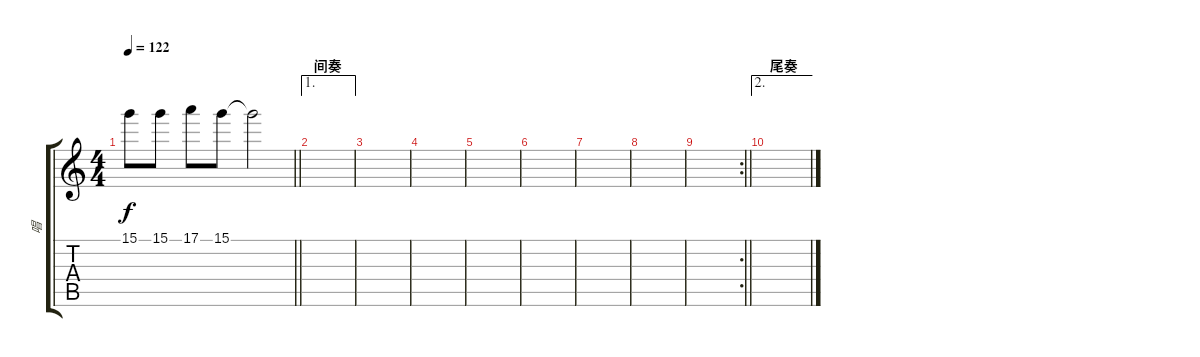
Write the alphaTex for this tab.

\track ("唱" "唱") {instrument acousticguitarsteel}
\staff {score tabs}
\tuning (E4 B3 G3 D3 A2 E2) {hide}
\ts (4 4)
\tempo 122
\clef g2
\barLineRight lightlight
\ks c
15.1.8{dy f} 15.1.8 17.1.8 15.1.8 15.1{t}.2 |
\ae 1
\section ("" "间奏")
|
|
|
|
|
|
|
\rc 2
\barLineRight lightlight
|
\ae 2
\section ("" "尾奏")
